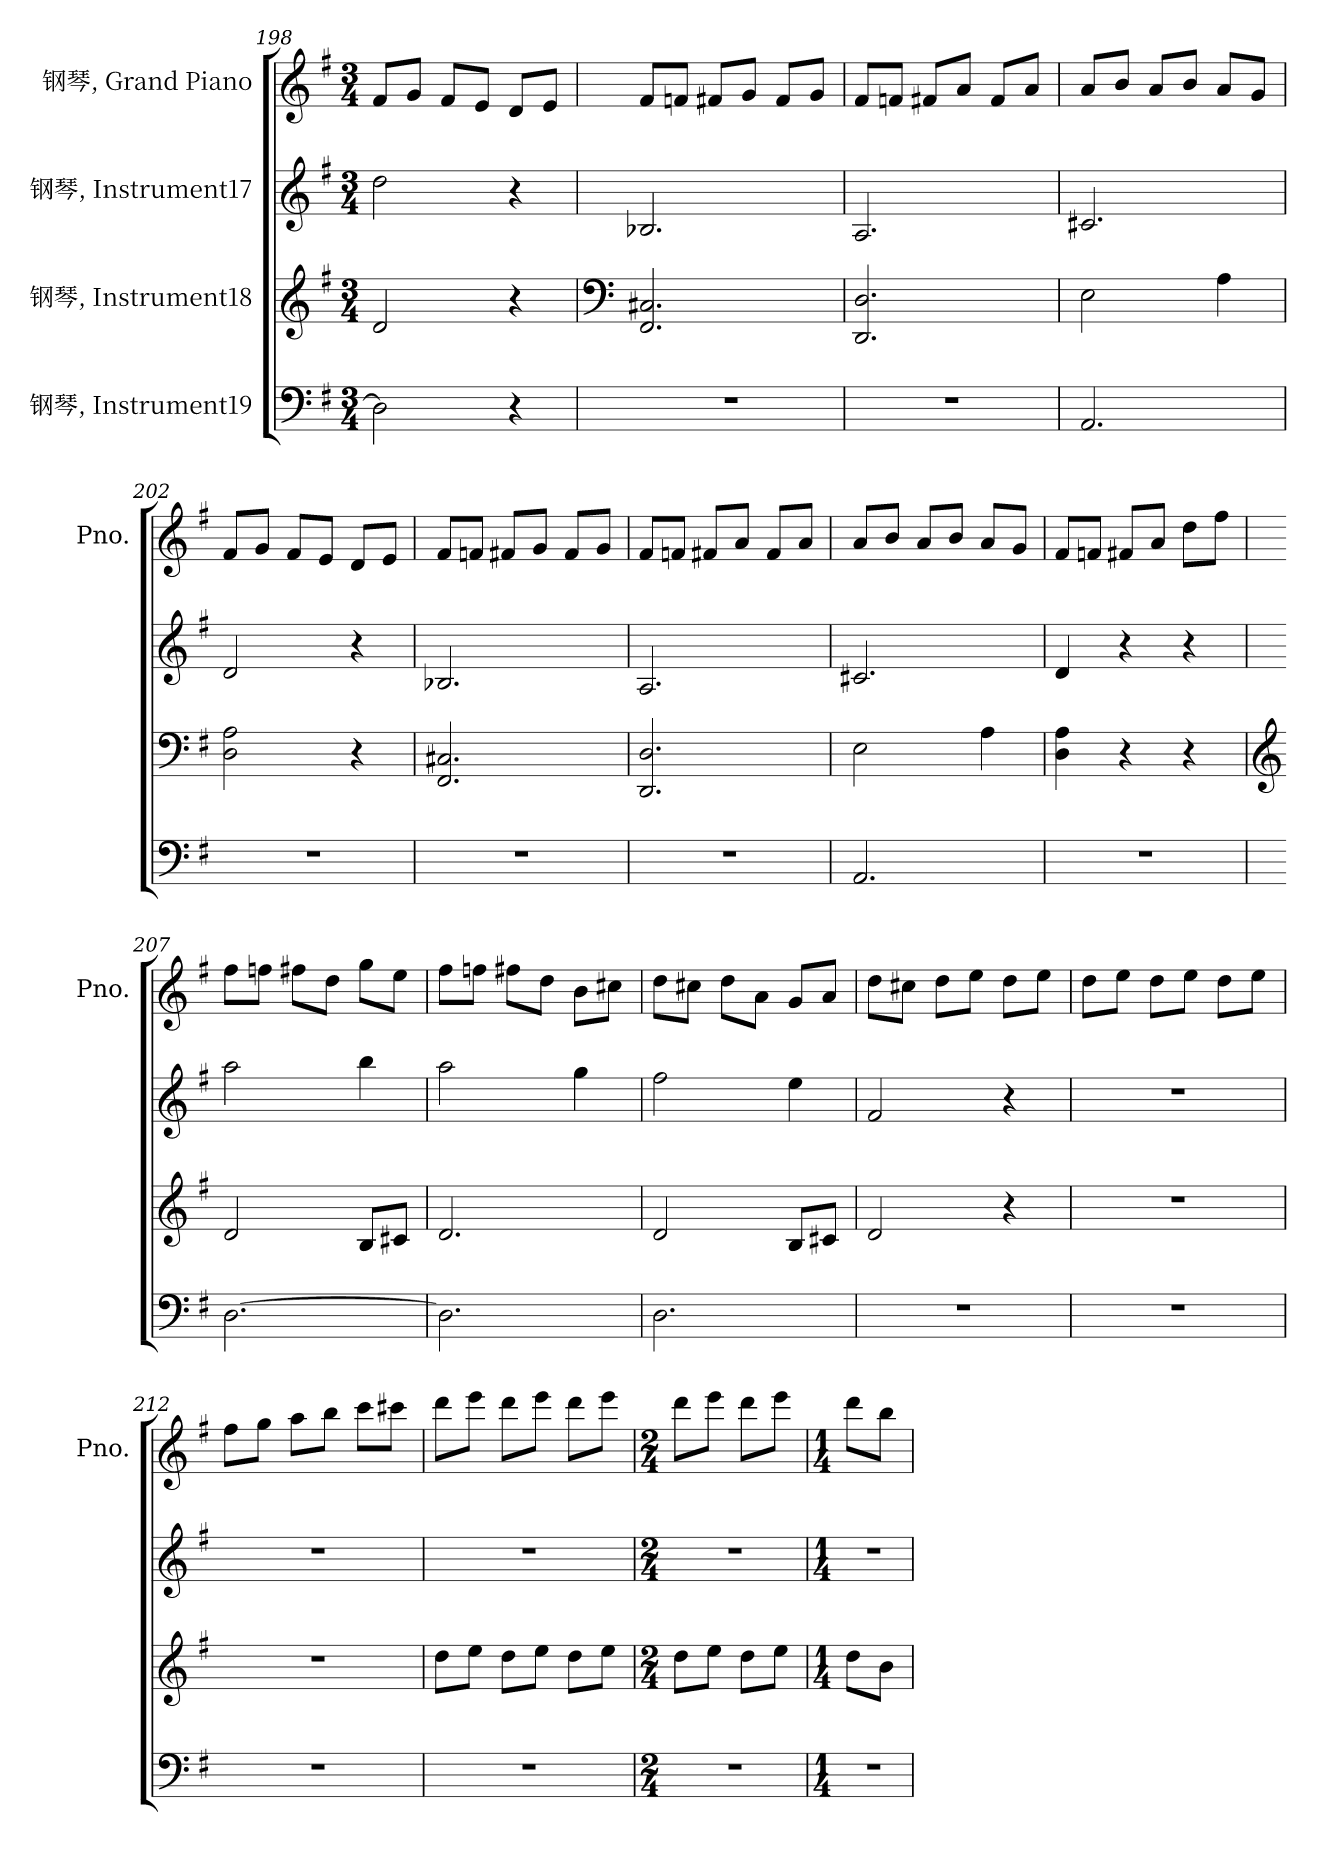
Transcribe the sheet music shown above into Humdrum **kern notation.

**kern	**kern	**kern	**kern
*part4	*part3	*part2	*part1
*staff4	*staff3	*staff2	*staff1
*I"钢琴, Instrument19	*I"钢琴, Instrument18	*I"钢琴, Instrument17	*I"钢琴, Grand Piano
*	*	*	*I'Pno.
*clefF4	*clefG2	*clefG2	*clefG2
*k[f#]	*k[f#]	*k[f#]	*k[f#]
*M3/4	*M3/4	*M3/4	*M3/4
=198	=198	=198	=198
2D\]	2d/	2dd\	8f#/L
.	.	.	8g/J
.	.	.	8f#/L
.	.	.	8e/J
4r	4r	4r	8d/L
.	.	.	8e/J
=199	=199	=199	=199
*	*clefF4	*	*
2.r	2.FF#/ 2.C#X/	2.B-X/	8f#/L
.	.	.	8fn/J
.	.	.	8f#X/L
.	.	.	8g/J
.	.	.	8f#/L
.	.	.	8g/J
!!LO:PB:g=z
=200	=200	=200	=200
2.r	2.DD/ 2.D/	2.A/	8f#/L
.	.	.	8fn/J
.	.	.	8f#X/L
.	.	.	8a/J
.	.	.	8f#/L
.	.	.	8a/J
=201	=201	=201	=201
2.AA/	2E\	2.c#X/	8a/L
.	.	.	8b/J
.	.	.	8a/L
.	.	.	8b/J
.	4A\	.	8a/L
.	.	.	8g/J
=202	=202	=202	=202
2.r	2D\ 2A\	2d/	8f#/L
.	.	.	8g/J
.	.	.	8f#/L
.	.	.	8e/J
.	4r	4r	8d/L
.	.	.	8e/J
=203	=203	=203	=203
2.r	2.FF#/ 2.C#X/	2.B-X/	8f#/L
.	.	.	8fn/J
.	.	.	8f#X/L
.	.	.	8g/J
.	.	.	8f#/L
.	.	.	8g/J
=204	=204	=204	=204
2.r	2.DD/ 2.D/	2.A/	8f#/L
.	.	.	8fn/J
.	.	.	8f#X/L
.	.	.	8a/J
.	.	.	8f#/L
.	.	.	8a/J
!!LO:LB:g=z
=205	=205	=205	=205
2.AA/	2E\	2.c#X/	8a/L
.	.	.	8b/J
.	.	.	8a/L
.	.	.	8b/J
.	4A\	.	8a/L
.	.	.	8g/J
=206	=206	=206	=206
2.r	4D\ 4A\	4d/	8f#/L
.	.	.	8fn/J
.	4r	4r	8f#X/L
.	.	.	8a/J
.	4r	4r	8dd\L
.	.	.	8ff#\J
=207	=207	=207	=207
*	*clefG2	*	*
[2.D\	2d/	2aa\	8ff#\L
.	.	.	8ffn\J
.	.	.	8ff#X\L
.	.	.	8dd\J
.	8B/L	4bb\	8gg\L
.	8c#X/J	.	8ee\J
=208	=208	=208	=208
2.D\]	2.d/	2aa\	8ff#\L
.	.	.	8ffn\J
.	.	.	8ff#X\L
.	.	.	8dd\J
.	.	4gg\	8b\L
.	.	.	8cc#X\J
=209	=209	=209	=209
2.D\	2d/	2ff#\	8dd\L
.	.	.	8cc#X\J
.	.	.	8dd\L
.	.	.	8a\J
.	8B/L	4ee\	8g/L
.	8c#X/J	.	8a/J
!!LO:LB:g=z
=210	=210	=210	=210
2.r	2d/	2f#/	8dd\L
.	.	.	8cc#X\J
.	.	.	8dd\L
.	.	.	8ee\J
.	4r	4r	8dd\L
.	.	.	8ee\J
=211	=211	=211	=211
2.r	2.r	2.r	8dd\L
.	.	.	8ee\J
.	.	.	8dd\L
.	.	.	8ee\J
.	.	.	8dd\L
.	.	.	8ee\J
=212	=212	=212	=212
2.r	2.r	2.r	8ff#\L
*	*	*	*MM177
.	.	.	8gg\J
*	*	*	*MM174
.	.	.	8aa\L
*	*	*	*MM171
.	.	.	8bb\J
*	*	*	*MM167
.	.	.	8ccc\L
*	*	*	*MM164
.	.	.	8ccc#X\J
=213	=213	=213	=213
*	*	*	*MM161
2.r	8dd\L	2.r	8ddd\L
*	*	*	*MM158
.	8ee\J	.	8eee\J
*	*	*	*MM154
.	8dd\L	.	8ddd\L
.	8ee\J	.	8eee\J
.	8dd\L	.	8ddd\L
.	8ee\J	.	8eee\J
=214	=214	=214	=214
*M2/4	*M2/4	*M2/4	*M2/4
2r	8dd\L	2r	8ddd\L
.	8ee\J	.	8eee\J
.	8dd\L	.	8ddd\L
.	8ee\J	.	8eee\J
!!LO:PB:g=z
=215	=215	=215	=215
*M1/4	*M1/4	*M1/4	*M1/4
*	*	*	*MM180
4r	8dd\L	4r	8ddd\L
.	8b\J	.	8bb\J
=	=	=	=
*-	*-	*-	*-
